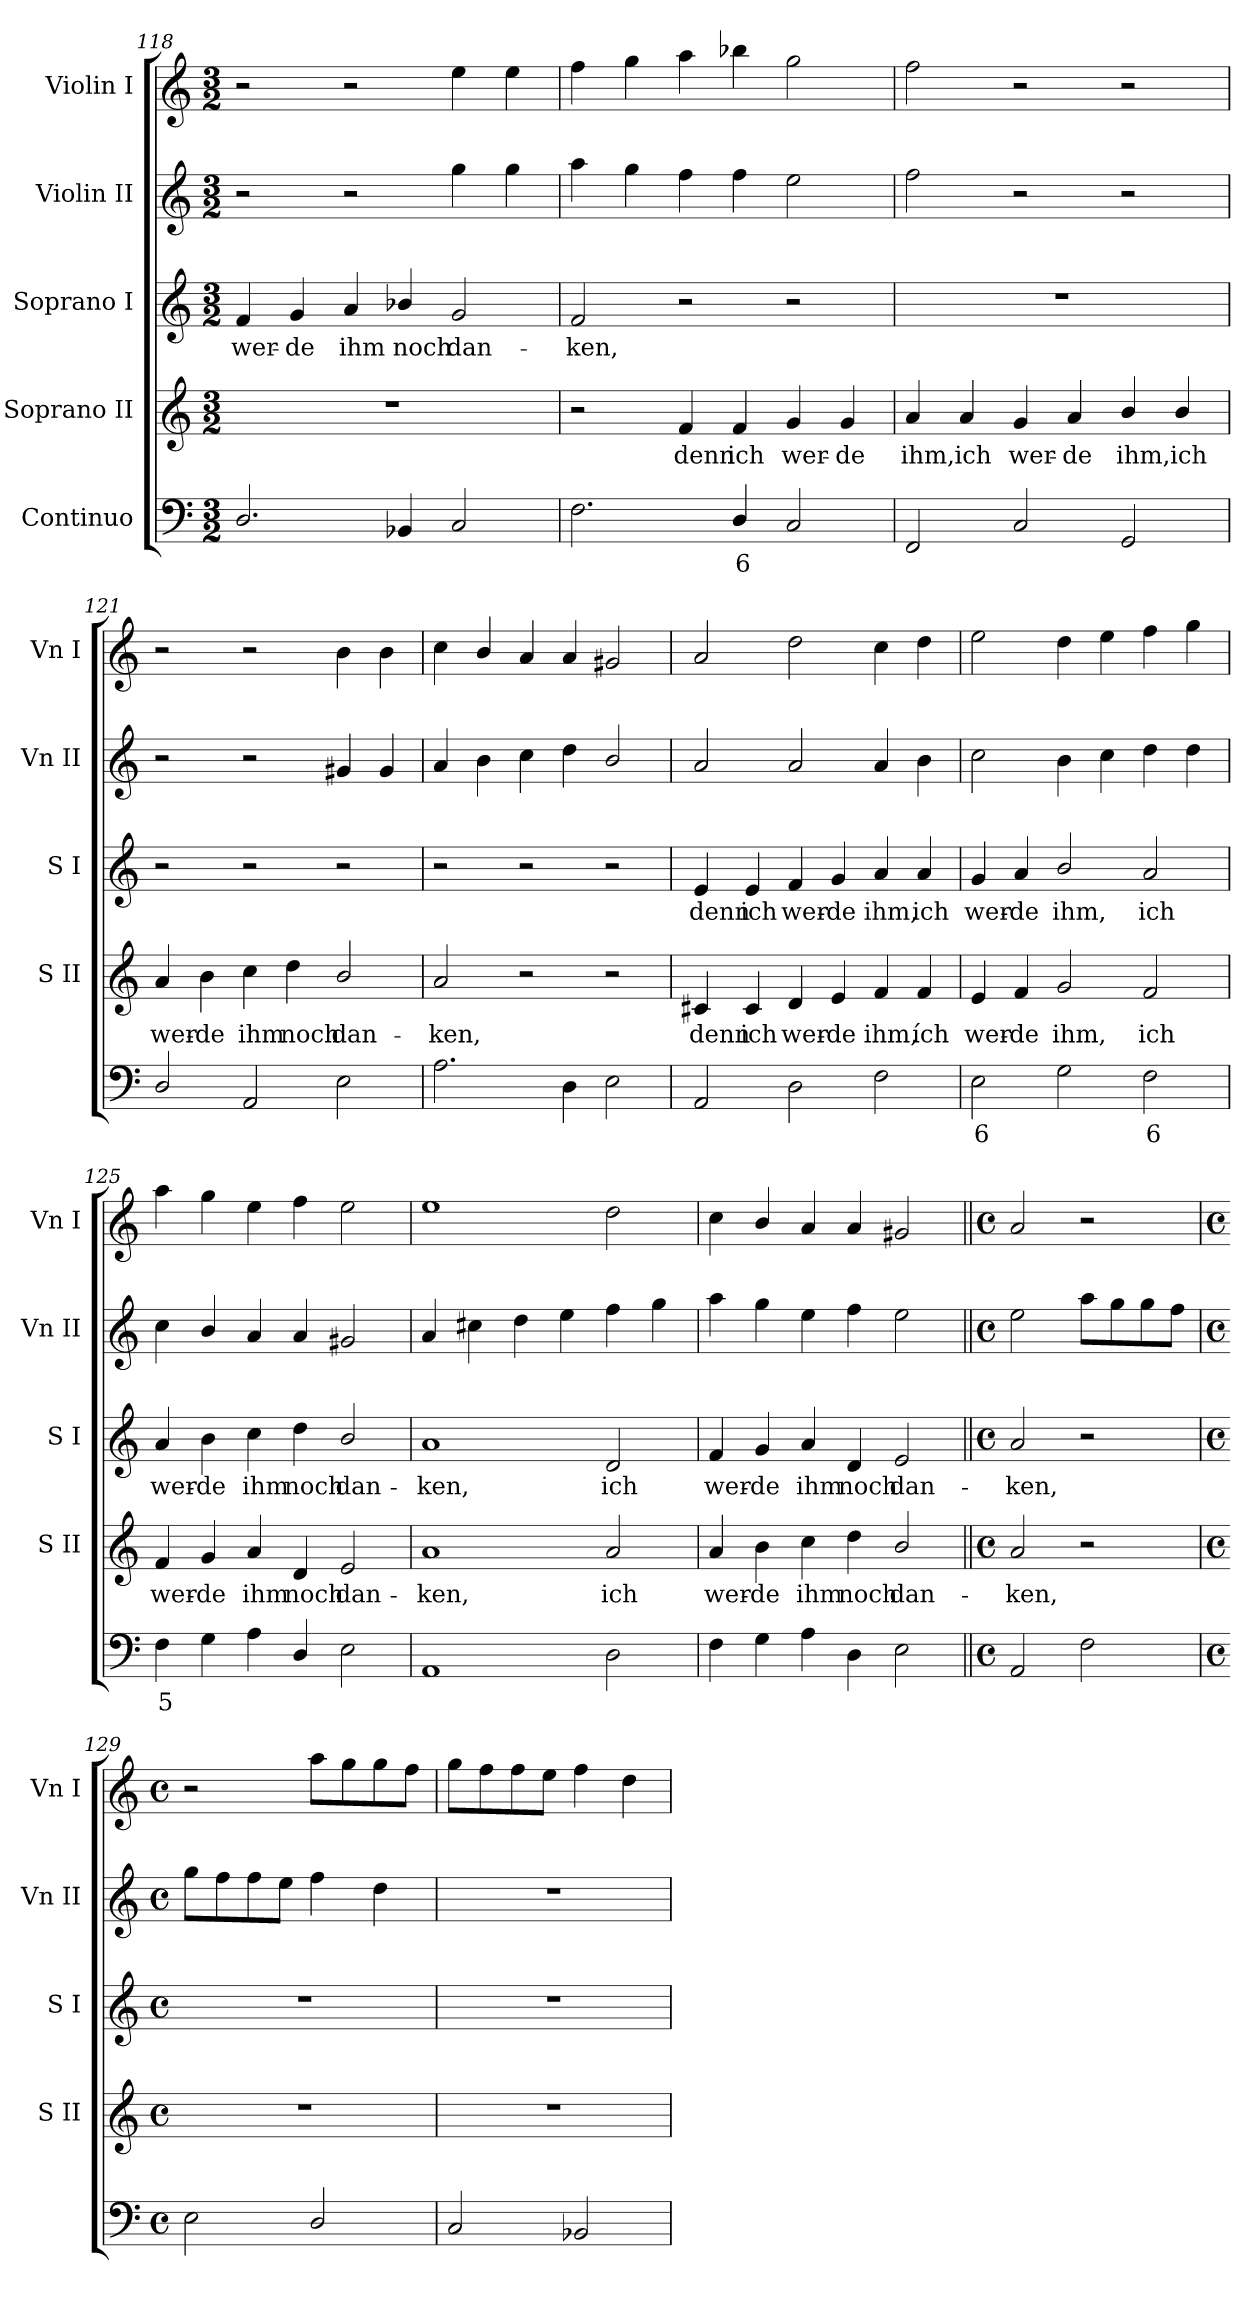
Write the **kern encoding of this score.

**kern	**text	**kern	**text	**kern	**text	**kern	**kern
*part5	*part5	*part4	*part4	*part3	*part3	*part2	*part1
*staff5	*staff5	*staff4	*staff4	*staff3	*staff3	*staff2	*staff1
*I"Continuo	*	*I"Soprano II	*	*I"Soprano I	*	*I"Violin II	*I"Violin I
*	*	*I'S II	*	*I'S I	*	*I'Vn II	*I'Vn I
*clefF4	*	*clefG2	*	*clefG2	*	*clefG2	*clefG2
*k[]	*	*k[]	*	*k[]	*	*k[]	*k[]
*C:	*	*C:	*	*C:	*	*C:	*C:
*M3/2	*	*M3/2	*	*M3/2	*	*M3/2	*M3/2
=118	=118	=118	=118	=118	=118	=118	=118
!	!	!LO:N:vis=1	!	!	!LO:LY:b	!	!
2.D/	.	1.r	.	4f	wer-	2r	2r
!	!	!	!	!	!LO:LY:b	!	!
.	.	.	.	4g	-de	.	.
!	!	!	!	!	!LO:LY:b	!	!
.	.	.	.	4a	ihm	2r	2r
!	!	!	!	!	!LO:LY:b	!	!
4BB-X	.	.	.	4b-X/	noch	.	.
!	!	!	!	!	!LO:LY:b	!	!
2C	.	.	.	2g	dan-	4gg\	4ee\
.	.	.	.	.	.	4gg\	4ee\
=119	=119	=119	=119	=119	=119	=119	=119
!	!	!	!	!	!LO:LY:b	!	!
2.F	.	2r	.	2f	-ken,	4aa\	4ff\
.	.	.	.	.	.	4gg\	4gg\
!	!	!	!LO:LY:b	!	!	!	!
.	.	4f	denn	2r	.	4ff\	4aa\
!	!LO:LY:b	!	!LO:LY:b	!	!	!	!
4D/	6	4f	ich	.	.	4ff\	4bb-X\
!	!	!	!LO:LY:b	!	!	!	!
2C	.	4g	wer-	2r	.	2ee	2gg
!	!	!	!LO:LY:b	!	!	!	!
.	.	4g	-de	.	.	.	.
!!LO:LB:g=z
=120	=120	=120	=120	=120	=120	=120	=120
!	!	!	!LO:LY:b	!LO:N:vis=1	!	!	!
2FF	.	4a	ihm,	1.r	.	2ff	2ff
!	!	!	!LO:LY:b	!	!	!	!
.	.	4a	ich	.	.	.	.
!	!	!	!LO:LY:b	!	!	!	!
2C	.	4g	wer-	.	.	2r	2r
!	!	!	!LO:LY:b	!	!	!	!
.	.	4a	-de	.	.	.	.
!	!	!	!LO:LY:b	!	!	!	!
2GG	.	4b/	ihm,	.	.	2r	2r
!	!	!	!LO:LY:b	!	!	!	!
.	.	4b/	ich	.	.	.	.
=121	=121	=121	=121	=121	=121	=121	=121
!	!	!	!LO:LY:b	!	!	!	!
2D/	.	4a	wer-	2r	.	2r	2r
!	!	!	!LO:LY:b	!	!	!	!
.	.	4b	-de	.	.	.	.
!	!	!	!LO:LY:b	!	!	!	!
2AA	.	4cc	ihm	2r	.	2r	2r
!	!	!	!LO:LY:b	!	!	!	!
.	.	4dd	noch	.	.	.	.
!	!	!	!LO:LY:b	!	!	!	!
2E	.	2b/	dan-	2r	.	4g#X	4b
.	.	.	.	.	.	4g#	4b
=122	=122	=122	=122	=122	=122	=122	=122
!	!	!	!LO:LY:b	!	!	!	!
2.A	.	2a	-ken,	2r	.	4a	4cc
.	.	.	.	.	.	4b	4b/
.	.	2r	.	2r	.	4cc	4a
4D	.	.	.	.	.	4dd	4a
2E	.	2r	.	2r	.	2b/	2g#X
=123	=123	=123	=123	=123	=123	=123	=123
!	!	!	!LO:LY:b	!	!LO:LY:b	!	!
2AA	.	4c#X	denn	4e	denn	2a	2a
!	!	!	!LO:LY:b	!	!LO:LY:b	!	!
.	.	4c#	ich	4e	ich	.	.
!	!	!	!LO:LY:b	!	!LO:LY:b	!	!
2D	.	4d	wer-	4f	wer-	2a	2dd
!	!	!	!LO:LY:b	!	!LO:LY:b	!	!
.	.	4e	-de	4g	-de	.	.
!	!	!	!LO:LY:b	!	!LO:LY:b	!	!
2F	.	4f	ihm,	4a	ihm,	4a	4cc
!	!	!	!LO:LY:b	!	!LO:LY:b	!	!
.	.	4f	ích	4a	ich	4b	4dd
!!LO:LB:g=z
=124	=124	=124	=124	=124	=124	=124	=124
!	!LO:LY:b	!	!LO:LY:b	!	!LO:LY:b	!	!
2E	6	4e	wer-	4g	wer-	2cc	2ee
!	!	!	!LO:LY:b	!	!LO:LY:b	!	!
.	.	4f	-de	4a	-de	.	.
!	!	!	!LO:LY:b	!	!LO:LY:b	!	!
2G	.	2g	ihm,	2b/	ihm,	4b	4dd
.	.	.	.	.	.	4cc	4ee
!	!LO:LY:b	!	!LO:LY:b	!	!LO:LY:b	!	!
2F	6	2f	ich	2a	ich	4dd	4ff
.	.	.	.	.	.	4dd	4gg
=125	=125	=125	=125	=125	=125	=125	=125
!	!LO:LY:b	!	!LO:LY:b	!	!LO:LY:b	!	!
4F	5	4f	wer-	4a	wer-	4cc	4aa
!	!	!	!LO:LY:b	!	!LO:LY:b	!	!
4G	.	4g	-de	4b	-de	4b/	4gg
!	!	!	!LO:LY:b	!	!LO:LY:b	!	!
4A	.	4a	ihm	4cc	ihm	4a	4ee
!	!	!	!LO:LY:b	!	!LO:LY:b	!	!
4D/	.	4d	noch	4dd	noch	4a	4ff
!	!	!	!LO:LY:b	!	!LO:LY:b	!	!
2E	.	2e	dan-	2b/	dan-	2g#X	2ee
=126	=126	=126	=126	=126	=126	=126	=126
!	!	!	!LO:LY:b	!	!LO:LY:b	!	!
1AA	.	1a	-ken,	1a	-ken,	4a	1ee
.	.	.	.	.	.	4cc#X	.
.	.	.	.	.	.	4dd	.
.	.	.	.	.	.	4ee	.
!	!	!	!LO:LY:b	!	!LO:LY:b	!	!
2D	.	2a	ich	2d	ich	4ff	2dd
.	.	.	.	.	.	4gg	.
=127	=127	=127	=127	=127	=127	=127	=127
!	!	!	!LO:LY:b	!	!LO:LY:b	!	!
4F	.	4a	wer-	4f	wer-	4aa	4cc
!	!	!	!LO:LY:b	!	!LO:LY:b	!	!
4G	.	4b	-de	4g	-de	4gg	4b/
!	!	!	!LO:LY:b	!	!LO:LY:b	!	!
4A	.	4cc	ihm	4a	ihm	4ee	4a
!	!	!	!LO:LY:b	!	!LO:LY:b	!	!
4D	.	4dd	noch	4d	noch	4ff	4a
!	!	!	!LO:LY:b	!	!LO:LY:b	!	!
2E	.	2b/	dan-	2e	dan-	2ee	2g#X
=128||	=128||	=128||	=128||	=128||	=128||	=128||	=128||
*M4/4	*	*M4/4	*	*M4/4	*	*M4/4	*M4/4
*met(c)	*	*met(c)	*	*met(c)	*	*met(c)	*met(c)
!	!	!	!LO:LY:b	!	!LO:LY:b	!	!
2AA	.	2a	-ken,	2a	-ken,	2ee	2a
2F	.	2r	.	2r	.	8aaL	2r
.	.	.	.	.	.	8gg	.
.	.	.	.	.	.	8gg	.
.	.	.	.	.	.	8ffJ	.
!!LO:LB:g=z
=129	=129	=129	=129	=129	=129	=129	=129
*M4/4	*	*M4/4	*	*M4/4	*	*M4/4	*M4/4
*met(c)	*	*met(c)	*	*met(c)	*	*met(c)	*met(c)
2E	.	1r	.	1r	.	8ggL	2r
.	.	.	.	.	.	8ff	.
.	.	.	.	.	.	8ff	.
.	.	.	.	.	.	8eeJ	.
2D/	.	.	.	.	.	4ff	8aaL
.	.	.	.	.	.	.	8gg
.	.	.	.	.	.	4dd	8gg
.	.	.	.	.	.	.	8ffJ
=130	=130	=130	=130	=130	=130	=130	=130
2C	.	1r	.	1r	.	1r	8ggL
.	.	.	.	.	.	.	8ff
.	.	.	.	.	.	.	8ff
.	.	.	.	.	.	.	8eeJ
2BB-X	.	.	.	.	.	.	4ff
.	.	.	.	.	.	.	4dd
=	=	=	=	=	=	=	=
*-	*-	*-	*-	*-	*-	*-	*-
